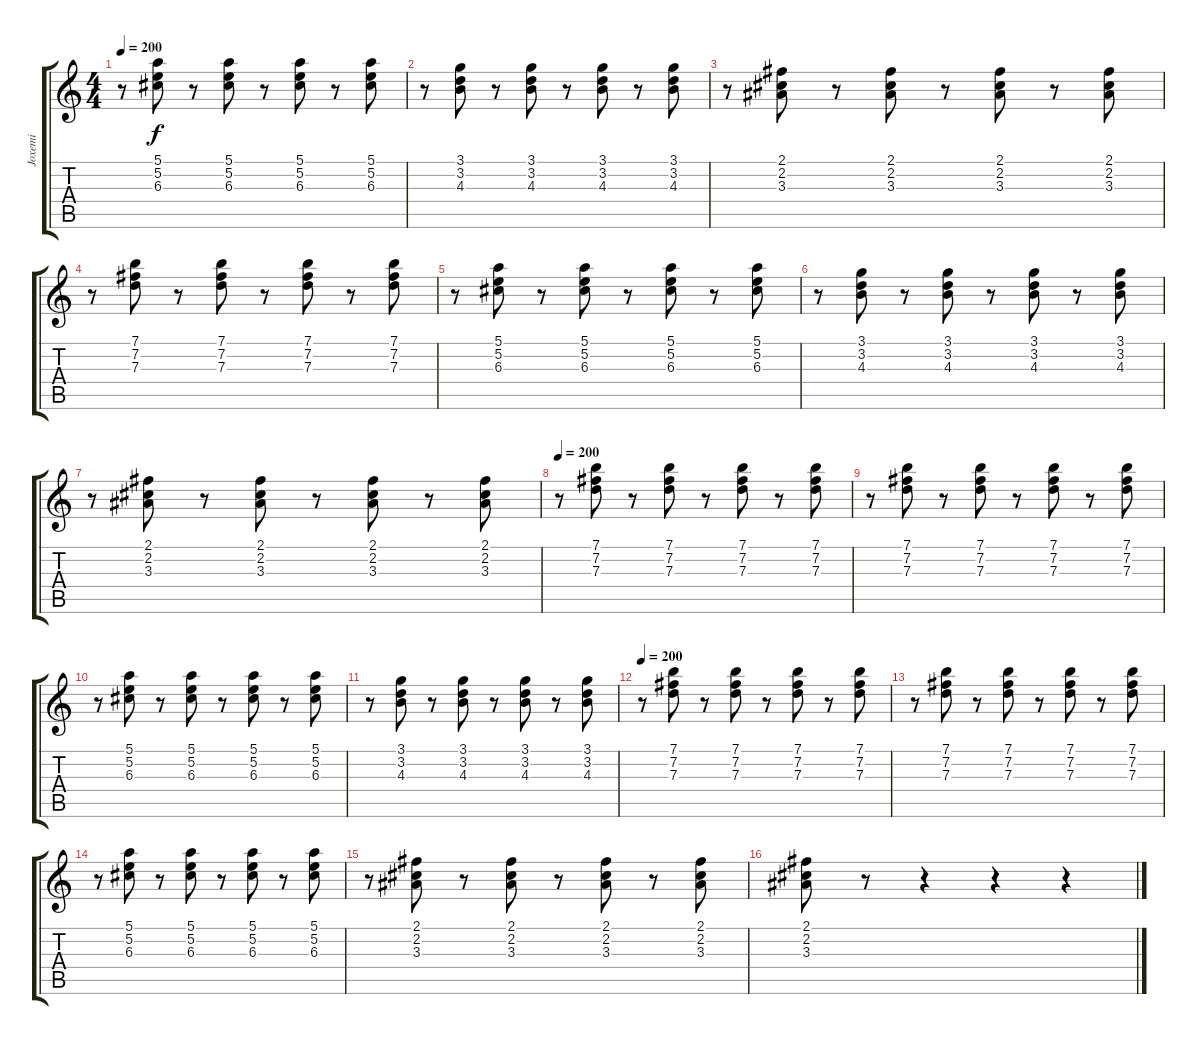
\track ("Joxemi" "Joxemi") {instrument distortionguitar}
\staff {score tabs}
\tuning (E4 B3 G3 D3 A2 E2) {hide}
\ts (4 4)
\tempo 200
\clef g2
\ks c
r.8{dy f} (5.1 5.2 6.3).8 r.8 (5.1 5.2 6.3).8 r.8 (5.1 5.2 6.3).8 r.8 (5.1 5.2 6.3).8 |
r.8 (3.1 3.2 4.3).8 r.8 (3.1 3.2 4.3).8 r.8 (3.1 3.2 4.3).8 r.8 (3.1 3.2 4.3).8 |
r.8 (2.1 2.2 3.3).8 r.8 (2.1 2.2 3.3).8 r.8 (2.1 2.2 3.3).8 r.8 (2.1 2.2 3.3).8 |
r.8 (7.1 7.2 7.3).8 r.8 (7.1 7.2 7.3).8 r.8 (7.1 7.2 7.3).8 r.8 (7.1 7.2 7.3).8 |
r.8 (5.1 5.2 6.3).8 r.8 (5.1 5.2 6.3).8 r.8 (5.1 5.2 6.3).8 r.8 (5.1 5.2 6.3).8 |
r.8 (3.1 3.2 4.3).8 r.8 (3.1 3.2 4.3).8 r.8 (3.1 3.2 4.3).8 r.8 (3.1 3.2 4.3).8 |
r.8 (2.1 2.2 3.3).8 r.8 (2.1 2.2 3.3).8 r.8 (2.1 2.2 3.3).8 r.8 (2.1 2.2 3.3).8 |
\tempo 200
r.8{volume 7 instrument electricguitarjazz} (7.1 7.2 7.3).8 r.8 (7.1 7.2 7.3).8 r.8 (7.1 7.2 7.3).8 r.8 (7.1 7.2 7.3).8 |
r.8 (7.1 7.2 7.3).8 r.8 (7.1 7.2 7.3).8 r.8 (7.1 7.2 7.3).8 r.8 (7.1 7.2 7.3).8 |
r.8 (5.1 5.2 6.3).8 r.8 (5.1 5.2 6.3).8 r.8 (5.1 5.2 6.3).8 r.8 (5.1 5.2 6.3).8 |
r.8 (3.1 3.2 4.3).8 r.8 (3.1 3.2 4.3).8 r.8 (3.1 3.2 4.3).8 r.8 (3.1 3.2 4.3).8 |
\tempo 200
r.8{volume 7 instrument electricguitarjazz} (7.1 7.2 7.3).8 r.8 (7.1 7.2 7.3).8 r.8 (7.1 7.2 7.3).8 r.8 (7.1 7.2 7.3).8 |
r.8 (7.1 7.2 7.3).8 r.8 (7.1 7.2 7.3).8 r.8 (7.1 7.2 7.3).8 r.8 (7.1 7.2 7.3).8 |
r.8 (5.1 5.2 6.3).8 r.8 (5.1 5.2 6.3).8 r.8 (5.1 5.2 6.3).8 r.8 (5.1 5.2 6.3).8 |
r.8 (2.1 2.2 3.3).8 r.8 (2.1 2.2 3.3).8 r.8 (2.1 2.2 3.3).8 r.8 (2.1 2.2 3.3).8 |
(2.1 2.2 3.3).8 r.8 r.4 r.4 r.4
